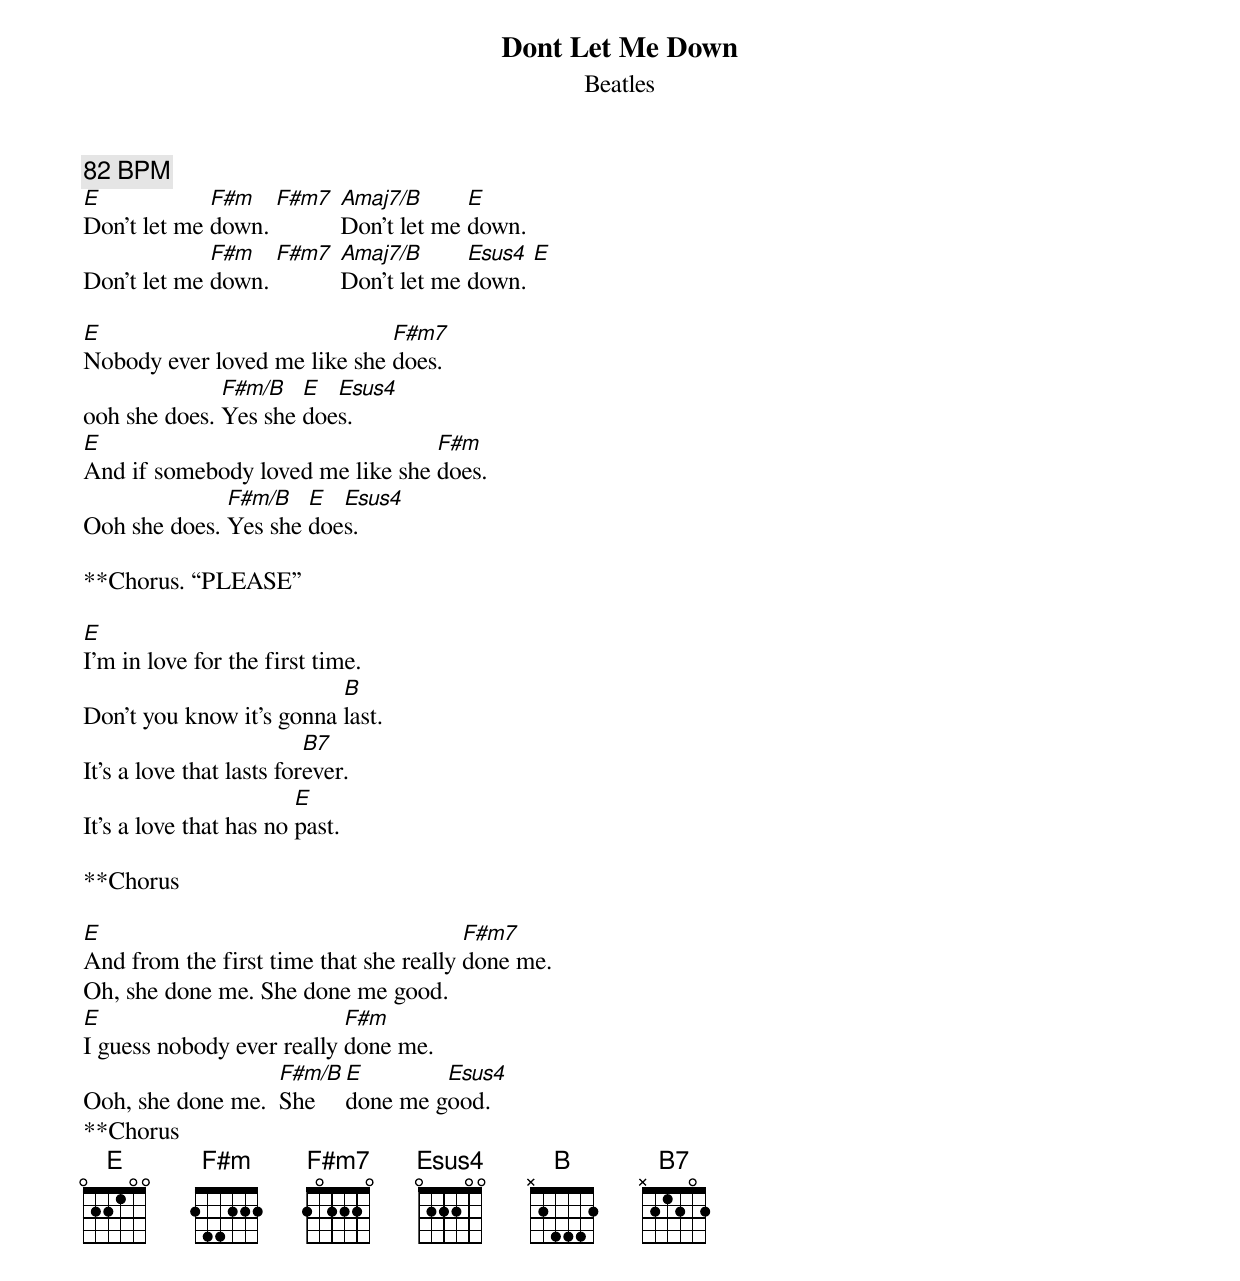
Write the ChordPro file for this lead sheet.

{title:Dont Let Me Down}
{subtitle:Beatles}
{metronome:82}
{c:82 BPM}
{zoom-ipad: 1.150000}
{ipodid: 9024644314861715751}
[E]Don't let me [F#m]down. [F#m7] [Amaj7/B]Don't let me [E]down.
Don't let me [F#m]down. [F#m7] [Amaj7/B]Don't let me [Esus4]down. [E]

[E]Nobody ever loved me like she [F#m7]does.
ooh she does. [F#m/B]Yes she [E]doe[Esus4]s.
[E]And if somebody loved me like she [F#m]does.
Ooh she does. [F#m/B]Yes she [E]doe[Esus4]s.

**Chorus. “PLEASE”

[E]I'm in love for the first time.
Don't you know it's gonna [B]last.
It's a love that lasts for[B7]ever.
It's a love that has no [E]past.

**Chorus

[E]And from the first time that she really [F#m7]done me.
Oh, she done me. She done me good.
[E]I guess nobody ever really [F#m]done me.
Ooh, she done me.  [F#m/B]She [E]done me g[Esus4]ood.
**Chorus
